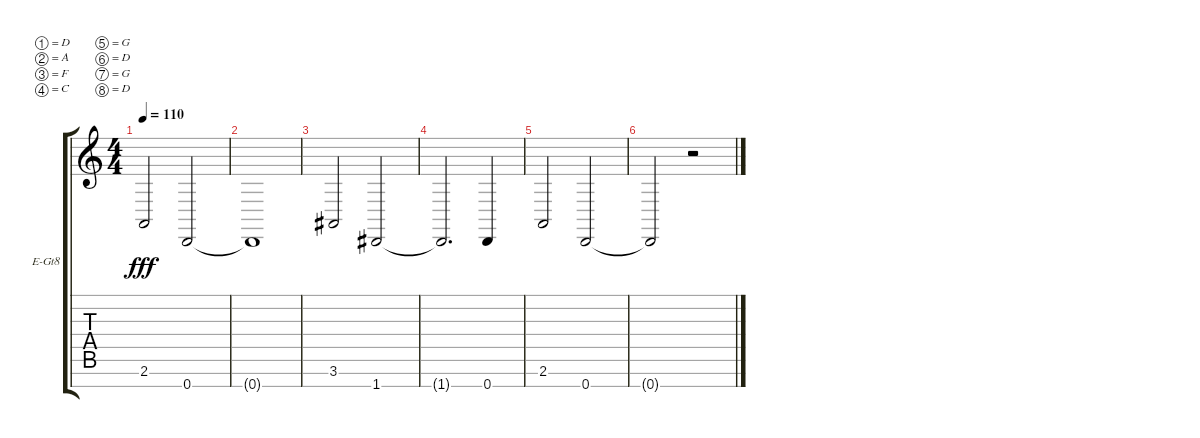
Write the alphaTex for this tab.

\bracketExtendMode groupsimilarinstruments
\firstSystemTrackNameOrientation horizontal
\otherSystemsTrackNameOrientation horizontal
\track ("Jae" "E-Gt8") {instrument distortionguitar}
\staff {score tabs}
\tuning (D4 A3 F3 C3 G2 D2 G1 D1)
\ts (4 4)
\tempo 110
\clef g2
\ks c
2.7.2{dy fff} 0.8.2 |
0.8{t}.1 |
3.7.2 1.8.2 |
1.8{t}.2{d} 0.8.4 |
2.7.2 0.8.2 |
0.8{t}.2 r.2
